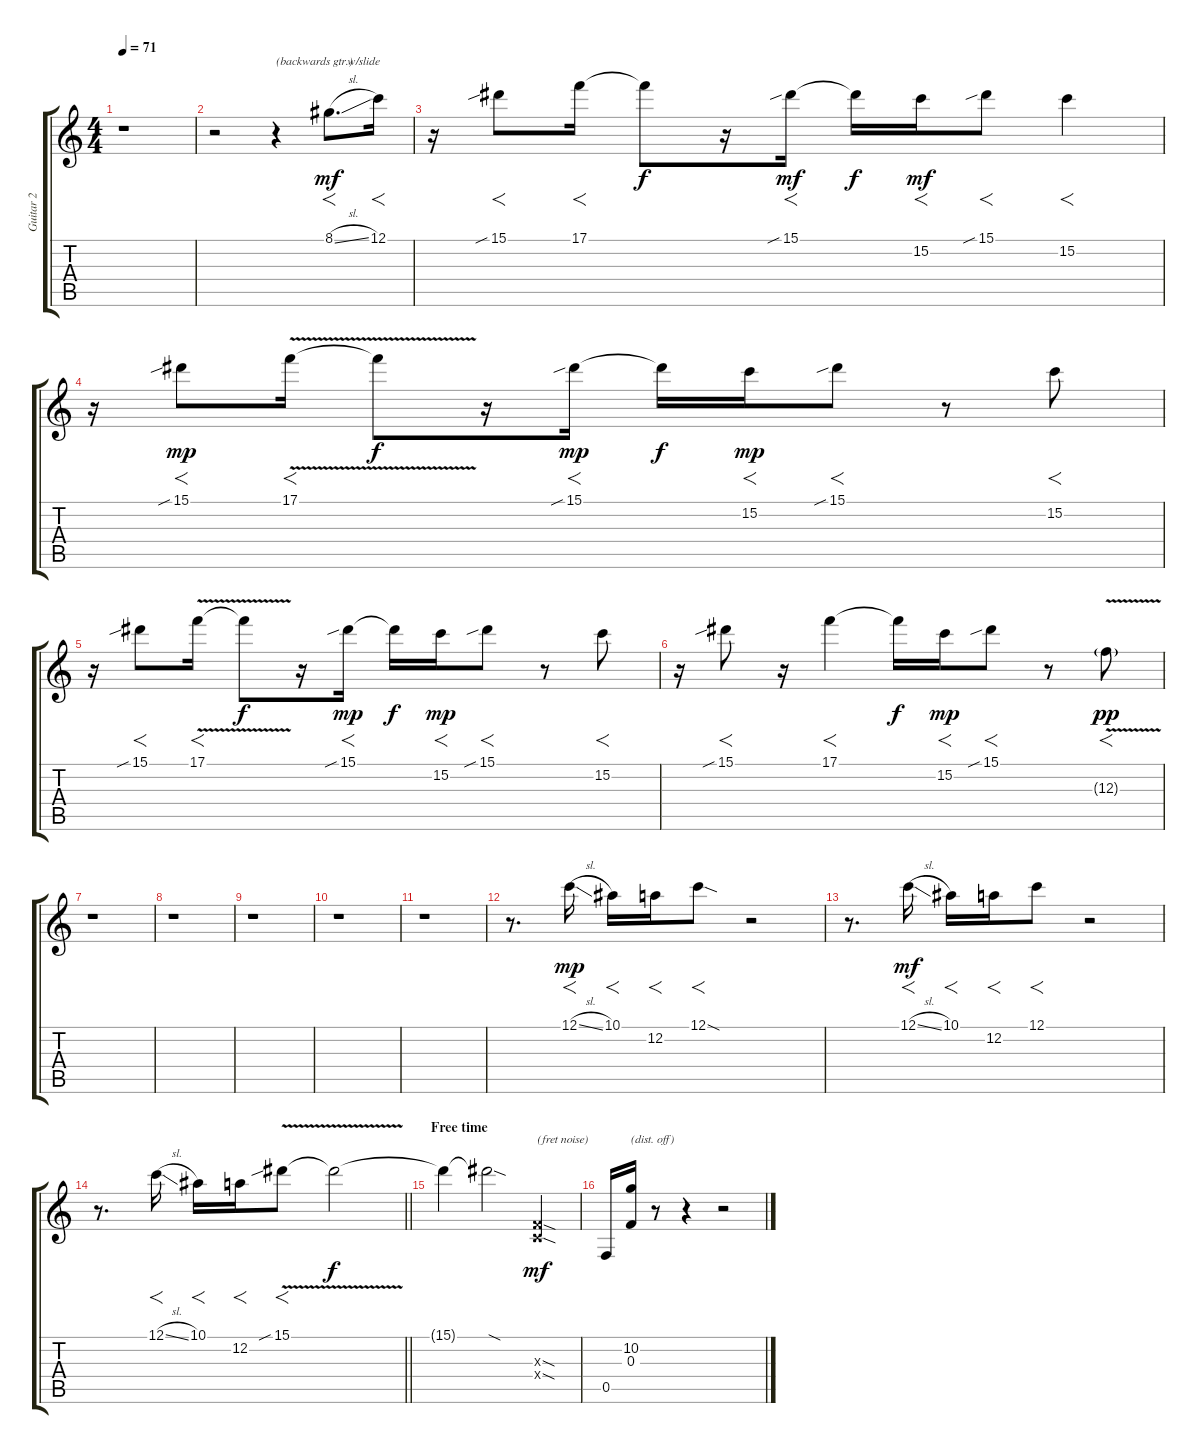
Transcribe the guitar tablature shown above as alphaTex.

\track ("Guitar 2" "Guitar 2") {instrument distortionguitar}
\staff {score tabs}
\tuning (C4 A3 F3 C3 F2 C2) {hide}
\ts (4 4)
\tempo 71
\clef g2
\ks c
r.1{dy f} |
r.2 r.4{txt "(backwards gtr.)"} 8.1{sl}.8{f d txt "      w/slide" dy mf} 12.1.16{f} |
r.16 15.1{sib}.8{f} 17.1.16{f} 17.1{t}.8{dy f} r.16 15.1{sib}.16{f dy mf} 15.1{t}.16{dy f} 15.2.16{f dy mf} 15.1{sib}.8{f} 15.2.4{f} |
r.16 15.1{sib}.8{f dy mp} 17.1{v}.16{f} 17.1{t}.8{dy f} r.16 15.1{sib}.16{f dy mp} 15.1{t}.16{dy f} 15.2.16{f dy mp} 15.1{sib}.8{f} r.8 15.2.8{f} |
r.16 15.1{sib}.8{f} 17.1{v}.16{f} 17.1{t}.8{dy f} r.16 15.1{sib}.16{f dy mp} 15.1{t}.16{dy f} 15.2.16{f dy mp} 15.1{sib}.8{f} r.8 15.2.8{f} |
r.16 15.1{sib}.8{f} r.16 17.1.4{f} 17.1{t}.16{dy f} 15.2.16{f dy mp} 15.1{sib}.8{f} r.8 12.3{v g}.8{f dy pp} |
r.1 |
r.1 |
r.1 |
r.1 |
r.1 |
r.8{d} 12.1{sl}.16{f dy mp} 10.1.16{f} 12.2.16{f} 12.1{sod}.8{f} r.2 |
r.8{d} 12.1{sl}.16{f dy mf} 10.1.16{f} 12.2.16{f} 12.1.8{f} r.2 |
\barLineRight lightlight
r.8{d} 12.1{sl}.16{f} 10.1.16{f} 12.2.16{f} 15.1{v sib}.8{f} 15.1{t}.2{dy f} |
\section ("" "Free time")
15.1{t}.4 15.1{sod t}.2 (0.3{sod x} 0.4{sod x}).4{txt "(fret noise)" dy mf} |
0.5.16 (10.2 0.3).16{txt "(dist. off)"} r.8 r.4 r.2
